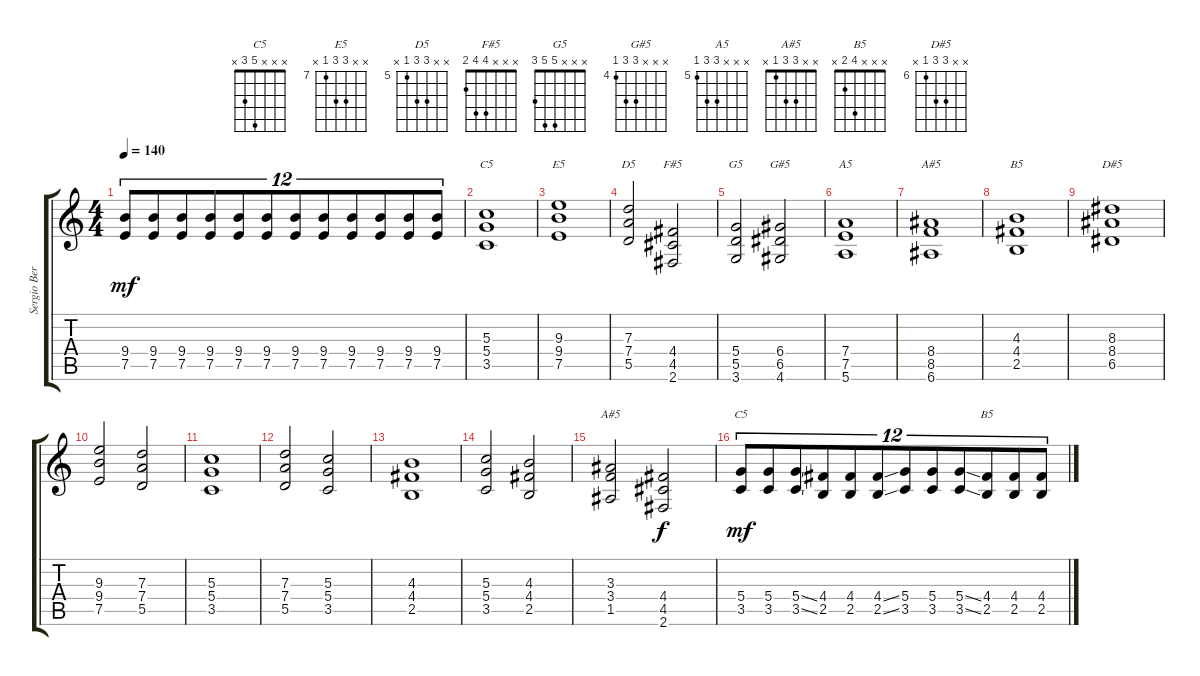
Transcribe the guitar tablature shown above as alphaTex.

\track ("Sergio Berdichevsky" "Sergio Ber") {instrument distortionguitar}
\staff {score tabs}
\tuning (E4 B3 G3 D3 A2 E2) {hide}
\chord ("C5" x x 5 5 3 x)
\chord ("E5" x x 9 9 7 x) {firstfret 7}
\chord ("D5" x x 7 7 5 x) {firstfret 5}
\chord ("F#5" x x x 4 4 2)
\chord ("G5" x x x 5 5 3)
\chord ("G#5" x x x 6 6 4) {firstfret 4}
\chord ("A5" x x x 7 7 5) {firstfret 5}
\chord ("A#5" x x x 8 8 6) {firstfret 6}
\chord ("B5" x x 4 4 2 x)
\chord ("D#5" x x 8 8 6 x) {firstfret 6}
\chord ("A#5" x x 3 3 1 x)
\chord ("C5" x x x 5 3 x)
\chord ("B5" x x x 4 2 x)
\ts (4 4)
\tempo 140
\clef g2
\ks c
(9.4 7.5).8{tu (12 8) dy mf} (9.4 7.5).8{tu (12 8)} (9.4 7.5).8{tu (12 8)} (9.4 7.5).8{tu (12 8)} (9.4 7.5).8{tu (12 8)} (9.4 7.5).8{tu (12 8)} (9.4 7.5).8{tu (12 8)} (9.4 7.5).8{tu (12 8)} (9.4 7.5).8{tu (12 8)} (9.4 7.5).8{tu (12 8)} (9.4 7.5).8{tu (12 8)} (9.4 7.5).8{tu (12 8)} |
(5.3 5.4 3.5).1{ch "C5"} |
(9.3 9.4 7.5).1{ch "E5"} |
(7.3 7.4 5.5).2{ch "D5"} (4.4 4.5 2.6).2{ch "F#5"} |
(5.4 5.5 3.6).2{ch "G5"} (6.4 6.5 4.6).2{ch "G#5"} |
(7.4 7.5 5.6).1{ch "A5"} |
(8.4 8.5 6.6).1{ch "A#5"} |
(4.3 4.4 2.5).1{ch "B5"} |
(8.3 8.4 6.5).1{ch "D#5"} |
(9.3 9.4 7.5).2 (7.3 7.4 5.5).2 |
(5.3 5.4 3.5).1 |
(7.3 7.4 5.5).2 (5.3 5.4 3.5).2 |
(4.3 4.4 2.5).1 |
(5.3 5.4 3.5).2 (4.3 4.4 2.5).2 |
(3.3 3.4 1.5).2{ch "A#5"} (4.4 4.5 2.6).2{dy f} |
(5.4 3.5).8{tu (12 8) ch "C5" dy mf} (5.4 3.5).8{tu (12 8)} (5.4{ss} 3.5{ss}).8{tu (12 8)} (4.4 2.5).8{tu (12 8)} (4.4 2.5).8{tu (12 8)} (4.4{ss} 2.5{ss}).8{tu (12 8)} (5.4 3.5).8{tu (12 8)} (5.4 3.5).8{tu (12 8)} (5.4{ss} 3.5{ss}).8{tu (12 8)} (4.4 2.5).8{tu (12 8) ch "B5"} (4.4 2.5).8{tu (12 8)} (4.4 2.5).8{tu (12 8)}
